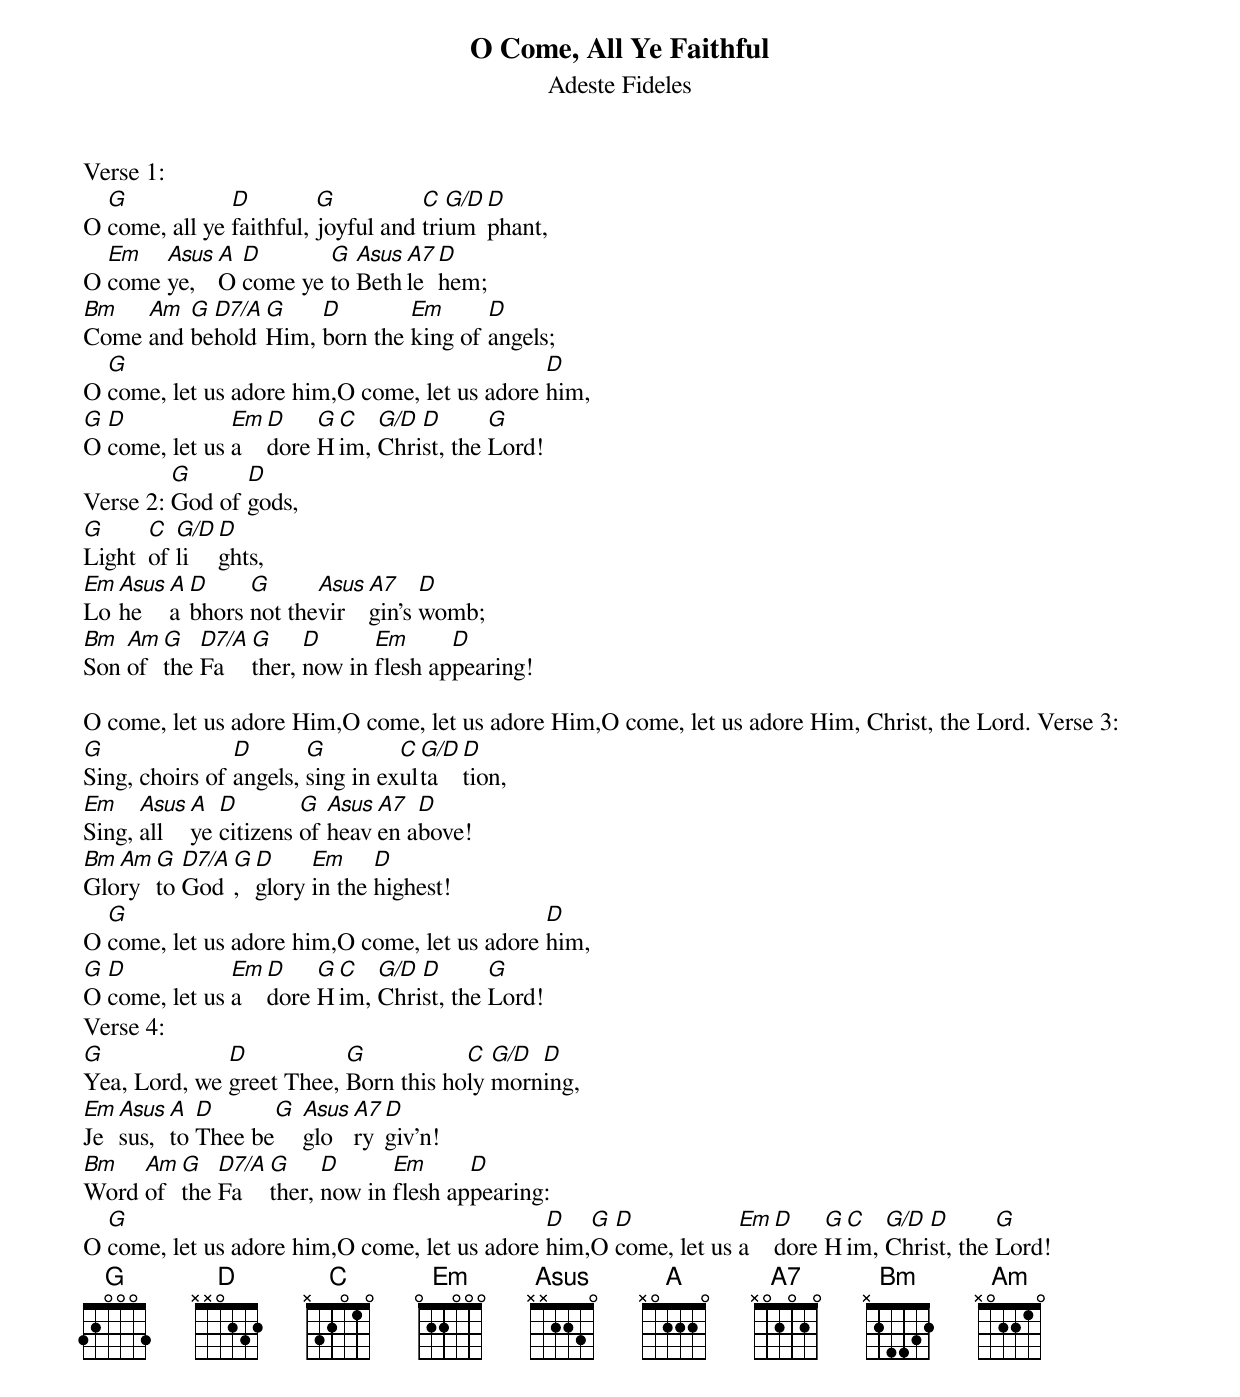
 {title:O Come, All Ye Faithful}
{subtitle:Adeste Fideles}
{Latin Text:J.F. Wade}
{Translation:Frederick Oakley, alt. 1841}
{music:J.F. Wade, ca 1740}
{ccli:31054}
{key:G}
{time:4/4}
Verse 1:
O [G]come, all ye [D]faithful, [G]joyful and [C]tri[G/D]um[D]phant,
O [Em]come [Asus]ye, [A]O [D]come ye [G]to [Asus]Beth[A7]le[D]hem;
[Bm]Come [Am]and [G]be[D7/A]hold [G]Him, [D]born the [Em]king of [D]angels;
O [G]come, let us adore him,O come, let us adore [D]him,
[G]O [D]come, let us [Em]a[D]dore [G]H[C]im, [G/D]Chri[D]st, the [G]Lord!
Verse 2: [G]God of [D]gods,
[G]Light  [C]of [G/D]li[D]ghts,
[Em]Lo [Asus]he [A]a[D]bhors [G]not the[Asus]vir[A7]gin's [D]womb;
[Bm]Son [Am]of [G]the [D7/A]Fa[G]ther, [D]now in [Em]flesh ap[D]pearing!

O come, let us adore Him,O come, let us adore Him,O come, let us adore Him, Christ, the Lord. Verse 3:
[G]Sing, choirs of [D]angels, [G]sing in ex[C]ul[G/D]ta[D]tion,
[Em]Sing, [Asus]all [A]ye [D]citizens [G]of [Asus]heav[A7]en a[D]bove!
[Bm]Glo[Am]ry [G]to [D7/A]God[G], [D]glory [Em]in the [D]highest!
O [G]come, let us adore him,O come, let us adore [D]him,
[G]O [D]come, let us [Em]a[D]dore [G]H[C]im, [G/D]Chri[D]st, the [G]Lord!
Verse 4:
[G]Yea, Lord, we [D]greet Thee, [G]Born this ho[C]ly [G/D]morn[D]ing,
[Em]Je[Asus]sus, [A]to [D]Thee be[G] [Asus]glo[A7]ry [D]giv'n!
[Bm]Word [Am]of [G]the [D7/A]Fa[G]ther, [D]now in [Em]flesh ap[D]pearing:
O [G]come, let us adore him,O come, let us adore [D]him,[G]O [D]come, let us [Em]a[D]dore [G]H[C]im, [G/D]Chri[D]st, the [G]Lord!
